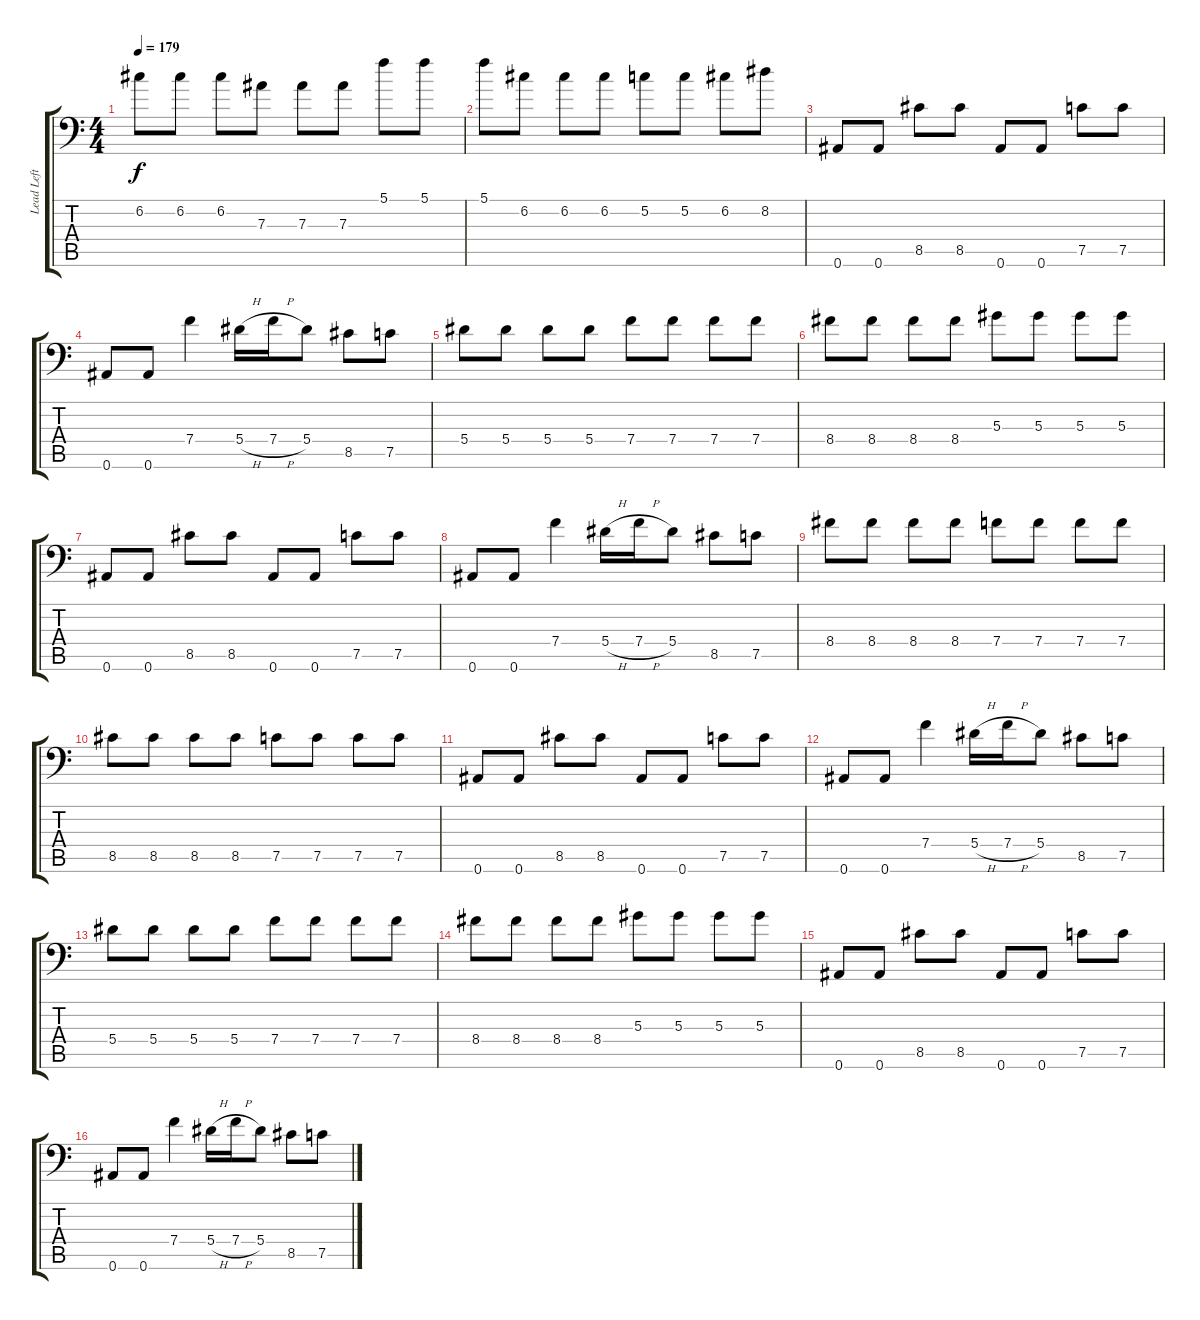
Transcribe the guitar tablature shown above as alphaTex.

\track ("Lead Left 1" "Lead Left ") {instrument distortionguitar}
\staff {score tabs}
\tuning (C4 G3 Eb3 Bb2 F2 Bb1) {hide}
\ts (4 4)
\tempo 179
\clef f4
\ks c
6.2.8{dy f} 6.2.8 6.2.8 7.3.8 7.3.8 7.3.8 5.1.8 5.1.8 |
5.1.8 6.2.8 6.2.8 6.2.8 5.2.8 5.2.8 6.2.8 8.2.8 |
0.6.8 0.6.8 8.5.8 8.5.8 0.6.8 0.6.8 7.5.8 7.5.8 |
0.6.8 0.6.8 7.4.4 5.4{h}.16 7.4{h}.16 5.4.8 8.5.8 7.5.8 |
5.4.8 5.4.8 5.4.8 5.4.8 7.4.8 7.4.8 7.4.8 7.4.8 |
8.4.8 8.4.8 8.4.8 8.4.8 5.3.8 5.3.8 5.3.8 5.3.8 |
0.6.8 0.6.8 8.5.8 8.5.8 0.6.8 0.6.8 7.5.8 7.5.8 |
0.6.8 0.6.8 7.4.4 5.4{h}.16 7.4{h}.16 5.4.8 8.5.8 7.5.8 |
8.4.8 8.4.8 8.4.8 8.4.8 7.4.8 7.4.8 7.4.8 7.4.8 |
8.5.8 8.5.8 8.5.8 8.5.8 7.5.8 7.5.8 7.5.8 7.5.8 |
0.6.8 0.6.8 8.5.8 8.5.8 0.6.8 0.6.8 7.5.8 7.5.8 |
0.6.8 0.6.8 7.4.4 5.4{h}.16 7.4{h}.16 5.4.8 8.5.8 7.5.8 |
5.4.8 5.4.8 5.4.8 5.4.8 7.4.8 7.4.8 7.4.8 7.4.8 |
8.4.8 8.4.8 8.4.8 8.4.8 5.3.8 5.3.8 5.3.8 5.3.8 |
0.6.8 0.6.8 8.5.8 8.5.8 0.6.8 0.6.8 7.5.8 7.5.8 |
0.6.8 0.6.8 7.4.4 5.4{h}.16 7.4{h}.16 5.4.8 8.5.8 7.5.8
